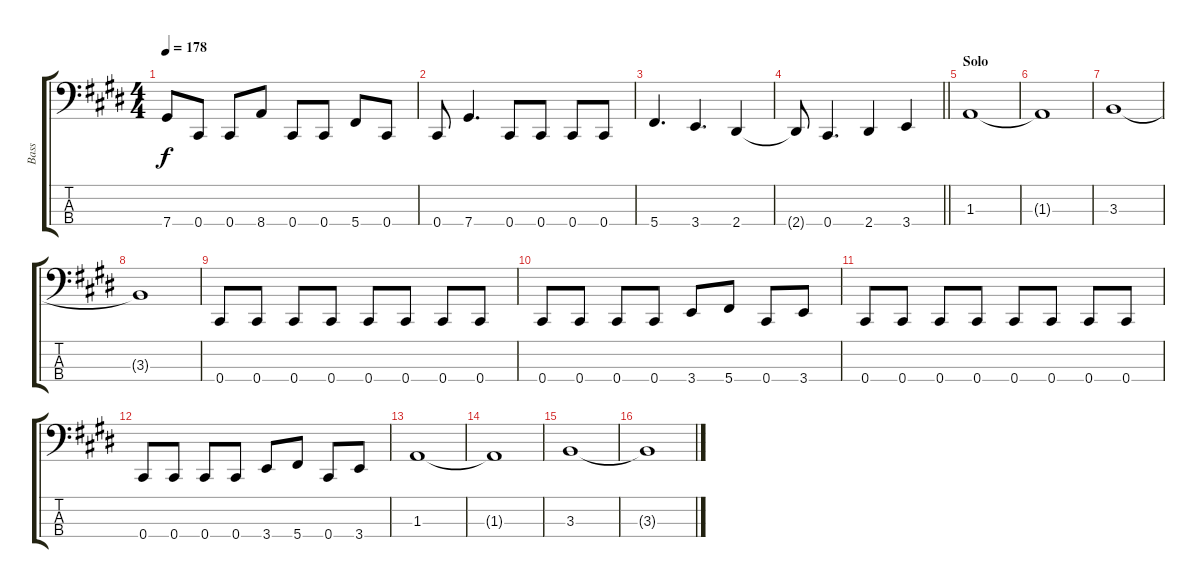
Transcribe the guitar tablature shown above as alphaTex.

\track ("Bass" "Bass") {instrument electricbasspick}
\staff {score tabs}
\tuning (Gb2 Db2 Ab1 Db1) {hide}
\ts (4 4)
\tempo 178
\clef f4
\ks e
7.4.8{dy f} 0.4.8 0.4.8 8.4.8 0.4.8 0.4.8 5.4.8 0.4.8 |
0.4.8 7.4.4{d} 0.4.8 0.4.8 0.4.8 0.4.8 |
5.4.4{d} 3.4.4{d} 2.4.4 |
\barLineRight lightlight
2.4{t}.8 0.4.4{d} 2.4.4 3.4.4 |
\section ("" "Solo")
1.3.1 |
1.3{t}.1 |
3.3.1 |
3.3{t}.1 |
0.4.8 0.4.8 0.4.8 0.4.8 0.4.8 0.4.8 0.4.8 0.4.8 |
0.4.8 0.4.8 0.4.8 0.4.8 3.4.8 5.4.8 0.4.8 3.4.8 |
0.4.8 0.4.8 0.4.8 0.4.8 0.4.8 0.4.8 0.4.8 0.4.8 |
0.4.8 0.4.8 0.4.8 0.4.8 3.4.8 5.4.8 0.4.8 3.4.8 |
1.3.1 |
1.3{t}.1 |
3.3.1 |
3.3{t}.1
